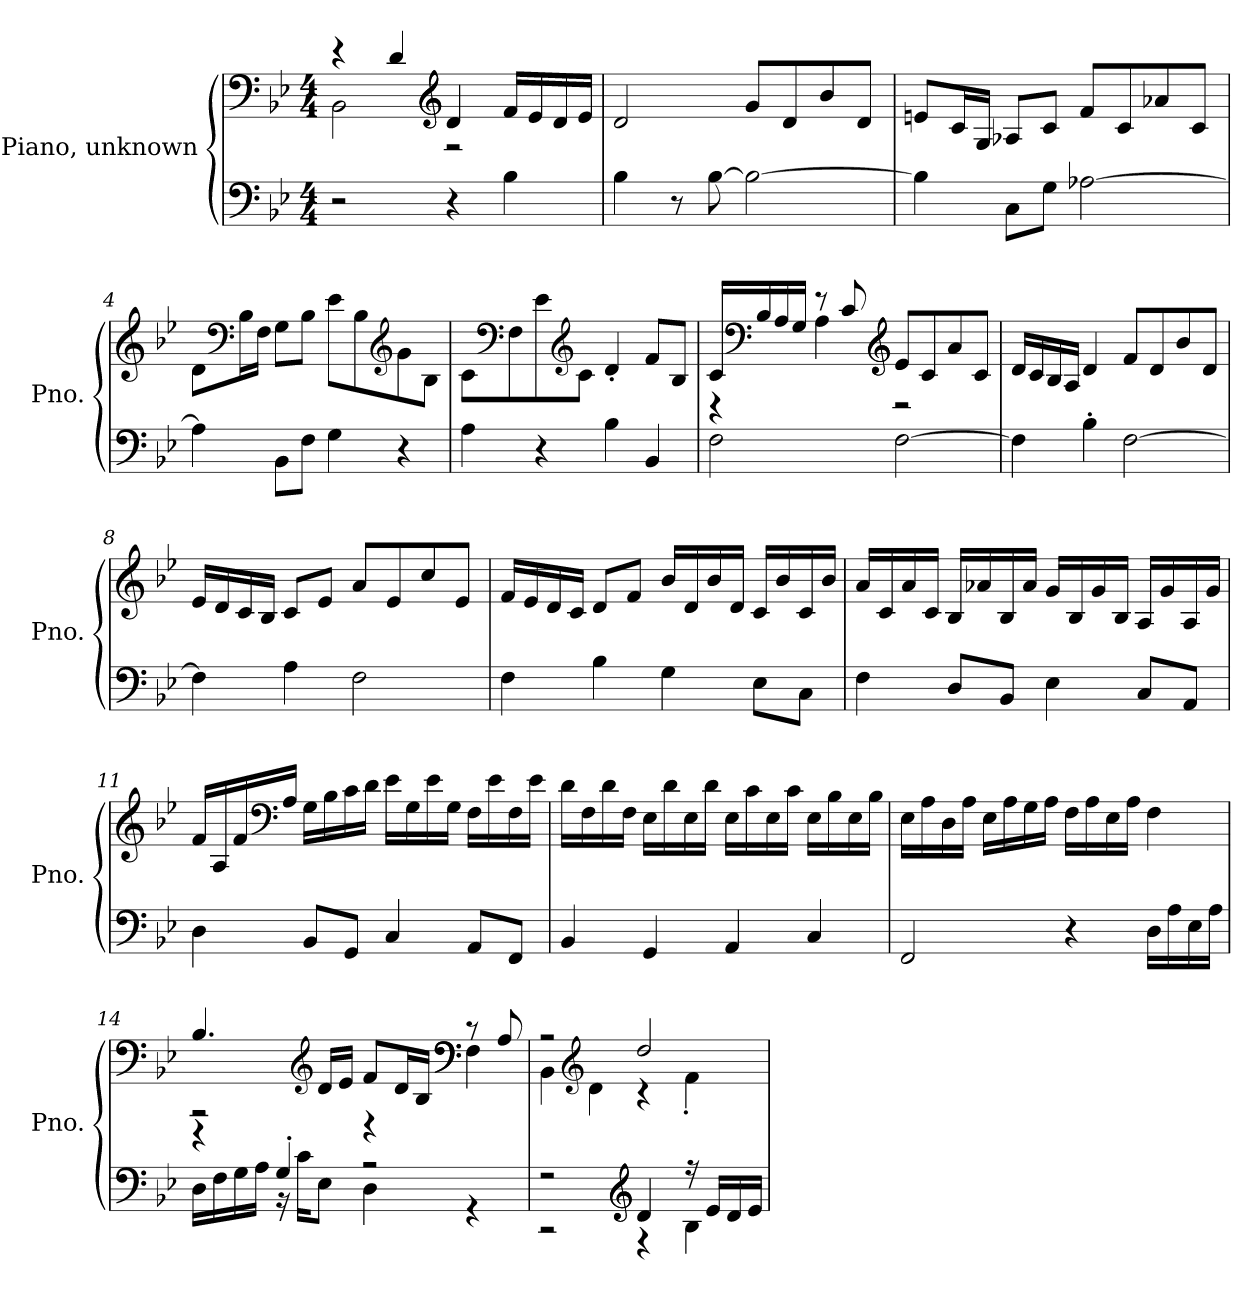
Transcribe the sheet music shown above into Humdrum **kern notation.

**kern	**kern
*part1	*part1
*staff2	*staff1
*I"Piano, unknown	*
*I'Pno.	*
*clefF4	*clefF4
*k[b-e-]	*k[b-e-]
*M4/4	*M4/4
*MM120	*MM120
=1	=1
*	*^
2r	4r	2BB-\
.	4d/	.
*	*clefG2	*
4r	4d/	2r
4B-\	16f/LL	.
.	16e-/	.
.	16d/	.
.	16e-/JJ	.
*	*v	*v
=2	=2
4B-\	2d/
8r	.
[8B-\	.
2B-\_	8g/L
.	8d/
.	8b-/
.	8d/J
=3	=3
4B-\]	8en/L
.	16c/L
.	16G/JJ
8C\L	8A-X/L
8G\J	8c/J
[2A-X\	8f/L
.	8c/
.	8a-X/
.	8c/J
=4	=4
4A-\]	8d\L
*	*clefF4
.	16B-\L
.	16F\JJ
8BB-\L	8G\L
8F\J	8B-\J
4G\	8e-\L
.	8B-\
*	*clefG2
4r	8g\
.	8B-\J
!!LO:LB:g=z
=5	=5
4A\	8c\L
*	*clefF4
.	8F\
4r	8e-\
*	*clefG2
.	8c\J
4B-\	4d'/
4BB-/	8f/L
.	8B-/J
=6	=6
*	*^
2F\	16c/LL	4r
*	*clefF4	*
.	16B-/	.
.	16A/	.
.	16G/JJ	.
.	8r	4A\
.	8c/	.
*	*clefG2	*
[2F\	8e-/L	2r
.	8c/	.
.	8a/	.
.	8c/J	.
*	*v	*v
=7	=7
4F\]	16d/LL
.	16c/
.	16B-/
.	16A/JJ
4B-'\	4d/
[2F\	8f/L
.	8d/
.	8b-/
.	8d/J
!!LO:LB:g=z
=8	=8
4F\]	16e-/LL
.	16d/
.	16c/
.	16B-/JJ
4A\	8c/L
.	8e-/J
2F\	8a/L
.	8e-/
.	8cc/
.	8e-/J
=9	=9
4F\	16f/LL
.	16e-/
.	16d/
.	16c/JJ
4B-\	8d/L
.	8f/J
4G\	16b-/LL
.	16d/
.	16b-/
.	16d/JJ
8E-\L	16c/LL
.	16b-/
8C\J	16c/
.	16b-/JJ
=10	=10
4F\	16a/LL
.	16c/
.	16a/
.	16c/JJ
8D/L	16B-/LL
.	16a-X/
8BB-/J	16B-/
.	16a-/JJ
4E-\	16g/LL
.	16B-/
.	16g/
.	16B-/JJ
8C/L	16A/LL
.	16g/
8AA/J	16A/
.	16g/JJ
!!LO:LB:g=z
=11	=11
4D\	16f/LL
.	16A/
.	16f/
*	*clefF4
.	16A/JJ
8BB-/L	16G\LL
.	16B-\
8GG/J	16c\
.	16d\JJ
4C/	16e-\LL
.	16G\
.	16e-\
.	16G\JJ
8AA/L	16F\LL
.	16e-\
8FF/J	16F\
.	16e-\JJ
=12	=12
4BB-/	16d\LL
.	16F\
.	16d\
.	16F\JJ
4GG/	16E-\LL
.	16d\
.	16E-\
.	16d\JJ
4AA/	16E-\LL
.	16c\
.	16E-\
.	16c\JJ
4C/	16E-\LL
.	16B-\
.	16E-\
.	16B-\JJ
!!LO:LB:g=z
=13	=13
2FF/	16E-\LL
.	16A\
.	16D\
.	16A\JJ
.	16E-\LL
.	16A\
.	16G\
.	16A\JJ
4r	16F\LL
.	16A\
.	16E-\
.	16A\JJ
16D\LL	4F\
16A\	.
16E-\	.
16A\JJ	.
=14	=14
*^	*^
4r	16D\LL	4.B-/	2r
.	16F\	.	.
.	16G\	.	.
.	16A\JJ	.	.
4G'/	16r	.	.
.	16c\KL	.	.
*	*	*clefG2	*
.	8E-\J	16d/LL	.
.	.	16e-/JJ	.
2r	4D\	8f/L	4r
.	.	16d/L	.
.	.	16B-/JJ	.
*	*	*clefF4	*
.	4r	8r	4F\
.	.	8A/	.
=15	=15	=15	=15
2r	2r	2r	4BB-\
*	*	*clefG2	*
.	.	.	4d\
*clefG2	*	*	*
4d/	4r	2dd/	4r
16r	4B-\	.	4f'\
16e-/LL	.	.	.
16d/	.	.	.
16e-/JJ	.	.	.
*v	*v	*	*
*	*v	*v
=	=
*-	*-
